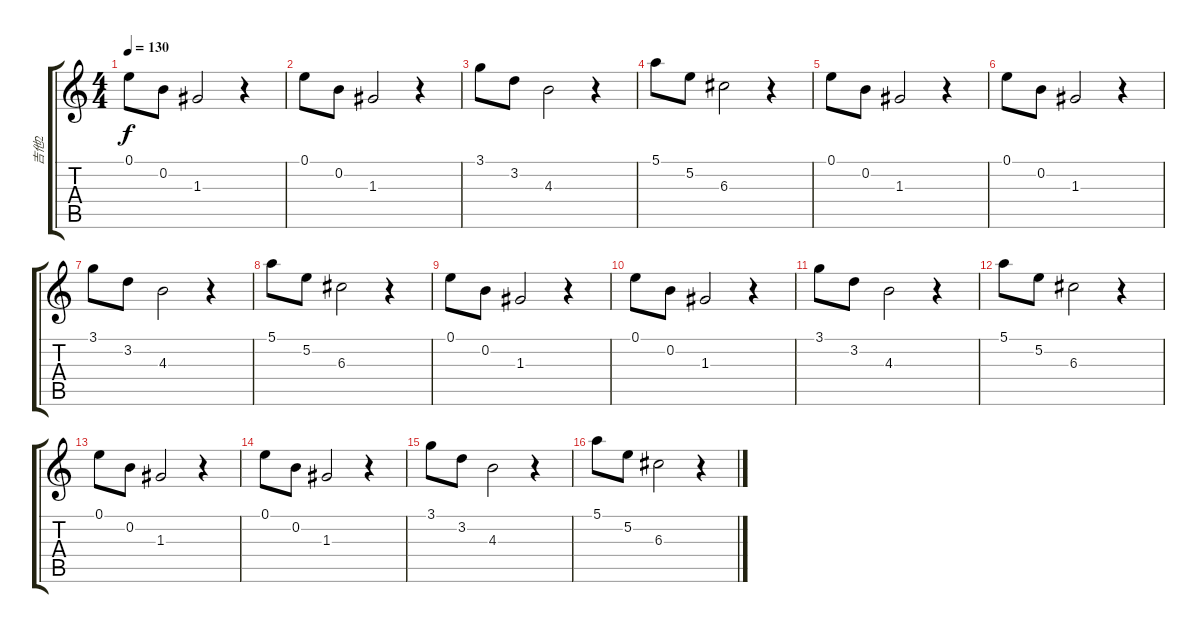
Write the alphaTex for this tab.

\track ("吉他2" "吉他2") {instrument distortionguitar}
\staff {score tabs}
\tuning (E4 B3 G3 D3 A2 E2) {hide}
\ts (4 4)
\tempo 130
\clef g2
\ks c
0.1.8{dy f} 0.2.8 1.3.2 r.4 |
0.1.8 0.2.8 1.3.2 r.4 |
3.1.8 3.2.8 4.3.2 r.4 |
5.1.8 5.2.8 6.3.2 r.4 |
0.1.8 0.2.8 1.3.2 r.4 |
0.1.8 0.2.8 1.3.2 r.4 |
3.1.8 3.2.8 4.3.2 r.4 |
5.1.8 5.2.8 6.3.2 r.4 |
0.1.8 0.2.8 1.3.2 r.4 |
0.1.8 0.2.8 1.3.2 r.4 |
3.1.8 3.2.8 4.3.2 r.4 |
5.1.8 5.2.8 6.3.2 r.4 |
0.1.8 0.2.8 1.3.2 r.4 |
0.1.8 0.2.8 1.3.2 r.4 |
3.1.8 3.2.8 4.3.2 r.4 |
5.1.8 5.2.8 6.3.2 r.4
